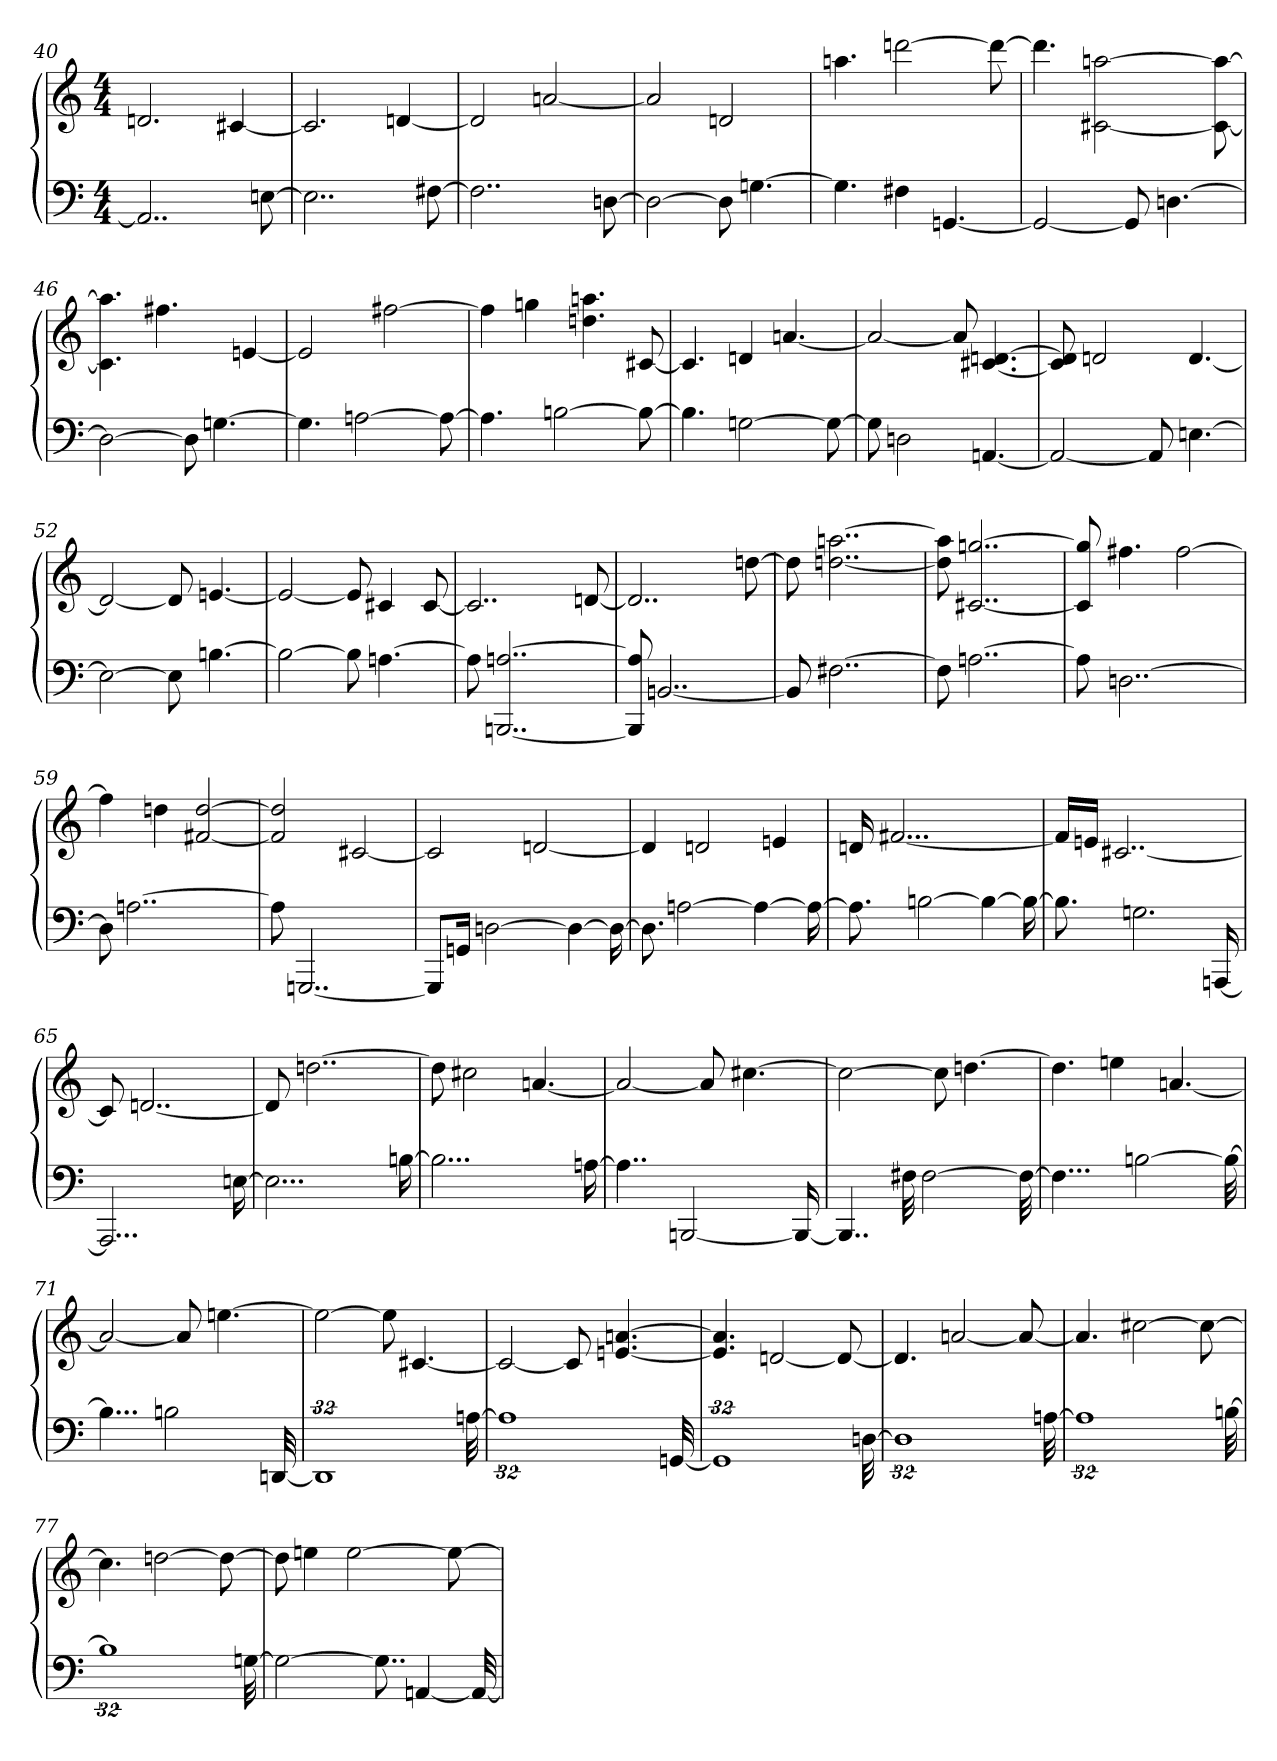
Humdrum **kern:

**kern	**kern
*part2	*part1
*staff2	*staff1
*clefF4	*clefG2
*M4/4	*M4/4
=40	=40
2..AA]	2.dn
.	[4c#X
[8En	.
=41	=41
2..E]	2.c#]
.	[4dn
[8F#X	.
=42	=42
2..F#]	2d]
.	[2an
[8Dn	.
=43	=43
2D_	2a]
8D]	2dn
[4.Gn	.
=44	=44
4.G]	4.aan
4F#X	[2dddn
[4.GGn	.
.	8ddd_
=45	=45
2GG_	4.ddd]
.	[2aan [2c#X
8GG]	.
[4.Dn	.
.	8aa_ 8c#_
=46	=46
2D_	4.aa] 4.c#]
.	4.ff#X
8D]	.
[4.Gn	.
.	[4en
=47	=47
4.G]	2e]
[2An	.
.	[2ff#X
8A_	.
=48	=48
4.A]	4ff#]
.	4ggn
[2Bn	.
.	4.aan 4.ddn
8B_	[8c#X
=49	=49
4.B]	4.c#]
[2Gn	4dn
.	[4.an
8G_	.
=50	=50
8G]	2a_
2Dn	.
.	8a]
[4.AAn	[4.dn [4.c#X
=51	=51
2AA_	8d] 8c#]
.	2dn
8AA]	.
[4.En	[4.d
=52	=52
2E_	2d_
8E]	8d]
[4.Bn	[4.en
=53	=53
2B_	2e_
8B]	8e]
[4.An	4c#X
.	[8c#
=54	=54
8A]	2..c#]
[2..An [2..BBBn	.
.	[8dn
=55	=55
8A] 8BBB]	2..d]
[2..BBn	.
.	[8ddn
=56	=56
8BB]	8dd]
[2..F#X	[2..ddn [2..aan
=57	=57
8F#]	8dd] 8aa]
[2..An	[2..c#X [2..ggn
=58	=58
8A]	8c#] 8gg]
[2..Dn	4.ff#X
.	[2ff#
=59	=59
8D]	4ff#]
[2..An	.
.	4ddn
.	[2f#X [2dd
=60	=60
8A]	2f#] 2dd]
[2..GGGn	.
.	[2c#X
=61	=61
8GGG/L]	2c#]
16GGn/Jk	.
[2Dn	.
.	[2dn
4D_	.
16D_	.
=62	=62
8.D]	4d]
[2An	.
.	2dn
4A_	.
.	4en
16A_	.
=63	=63
8.A]	16dn
.	[2...f#X
[2Bn	.
4B_	.
16B_	.
=64	=64
8.B]	16f#/LL]
.	16en/JJ
.	[2..c#X
2.Gn	.
[16AAAn	.
=65	=65
2...AAA]	8c#]
.	[2..dn
[16En	.
=66	=66
2...E]	8d]
.	[2..ddn
[16Bn	.
=67	=67
2...B]	8dd]
.	2cc#X
.	[4.an
[16An	.
=68	=68
4..A]	2a_
[2BBBn	.
.	8a]
.	[4.cc#X
16BBB_	.
=69	=69
4..BBB]	2cc#_
32F#X	.
[2F#	.
.	8cc#]
.	[4.ddn
32F#_	.
=70	=70
4...F#]	4.dd]
.	4een
[2Bn	.
.	[4.an
32B_	.
=71	=71
4...B]	2a_
2Bn	.
.	8a]
.	[4.een
[32DDn	.
=72	=72
32%31DD]	2ee_
.	8ee]
.	[4.c#X
[32An	.
=73	=73
32%31A]	2c#_
.	8c#]
.	[4.en [4.an
[32GGn	.
=74	=74
32%31GG]	4.e] 4.a]
.	[2dn
.	8d_
[32Dn	.
=75	=75
32%31D]	4.d]
.	[2an
.	8a_
[32An	.
=76	=76
32%31A]	4.a]
.	[2cc#X
.	8cc#_
[32Bn	.
=77	=77
32%31B]	4.cc#]
.	[2ddn
.	8dd_
[32Gn	.
=78	=78
2G_	8dd]
.	4een
.	[2ee
8..G]	.
[4AAn	.
.	8ee_
32AA_	.
=	=
*-	*-
